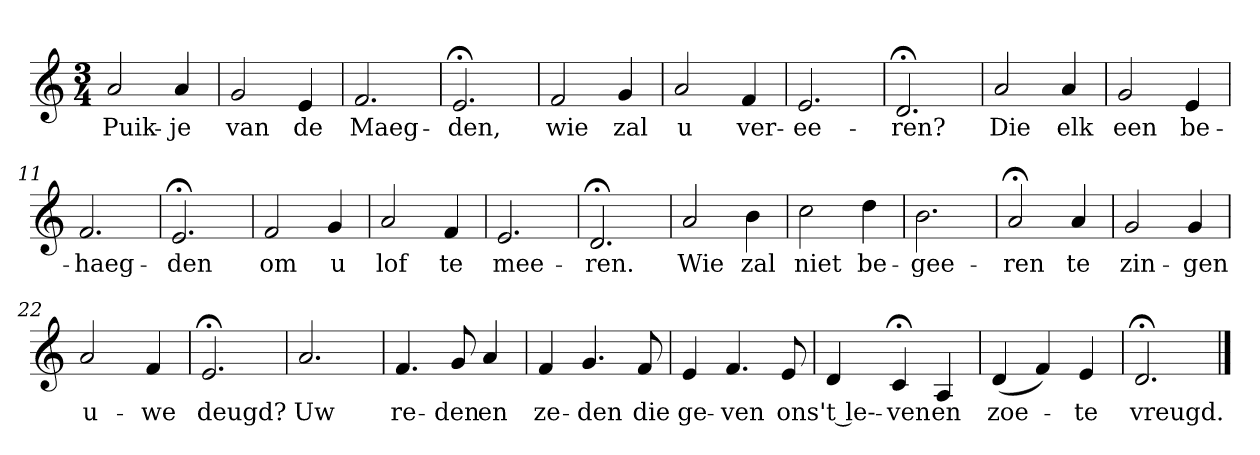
**kern	**text
*part1	*part1
*staff1	*staff1
*k[]	*
*D:dor	*
*M3/4	*
*MM120	*
=1	=1
2a	Puik-
4a	-je
=2	=2
2g	van
4e	de
=3	=3
2.f	Maeg-
=4	=4
2.e;<	-den,
=5	=5
2f	wie
4g	zal
=6	=6
2a	u
4f	ver-
=7	=7
2.e	-ee-
=8	=8
2.d;<	-ren?
=9	=9
2a	Die
4a	elk
=10	=10
2g	een
4e	be-
=11	=11
2.f	-haeg-
=12	=12
2.e;<	-den
=13	=13
2f	om
4g	u
=14	=14
2a	lof
4f	te
=15	=15
2.e	mee-
=16	=16
2.d;<	-ren.
=17	=17
2a	Wie
4b	zal
=18	=18
2cc	niet
4dd	be-
=19	=19
2.b	-gee-
=20	=20
2a;<	-ren
4a	te
=21	=21
2g	zin-
4g	-gen
=22	=22
2a	u-
4f	-we
=23	=23
2.e;<	deugd?
=24	=24
2.a	Uw
=25	=25
4.f	re-
8g	-den
4a	en
=26	=26
4f	ze-
4.g	-den
8f	die
=27	=27
4e	ge-
4.f	-ven
8e	ons
=28	=28
4d	't le---
4c;<	-ven
4A	en
=29	=29
(4d	zoe-
4f)	.
4e	-te
=30	=30
2.d;<	vreugd.
==	==
*-	*-
